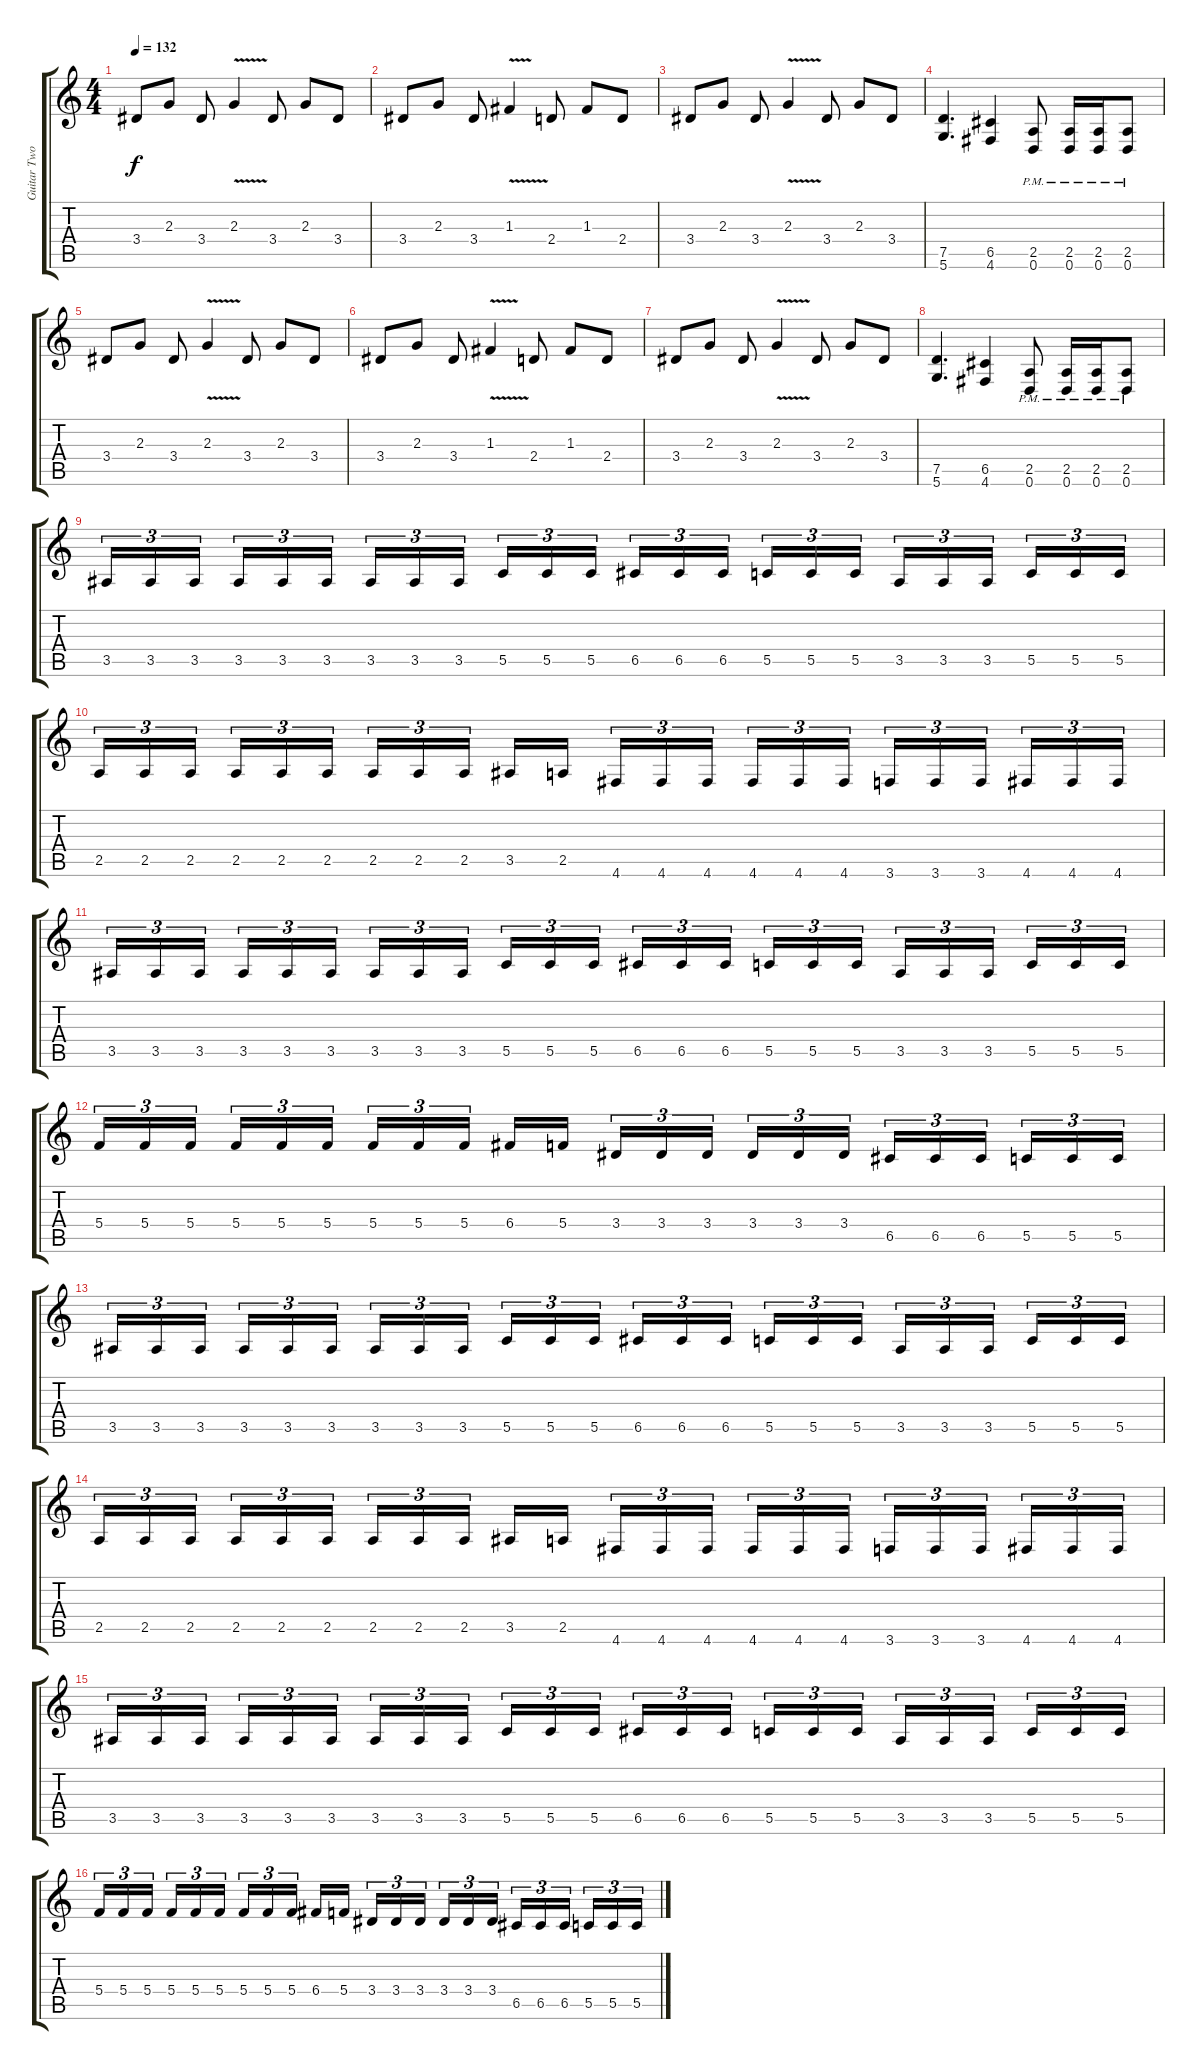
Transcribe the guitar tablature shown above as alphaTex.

\track ("Guitar Two" "Guitar Two") {instrument distortionguitar}
\staff {score tabs}
\tuning (D4 A3 F3 C3 G2 D2) {hide}
\ts (4 4)
\tempo 132
\clef g2
\ks c
3.4.8{dy f} 2.3.8 3.4.8 2.3{v}.4 3.4.8 2.3.8 3.4.8 |
3.4.8 2.3.8 3.4.8 1.3{v}.4 2.4.8 1.3.8 2.4.8 |
3.4.8 2.3.8 3.4.8 2.3{v}.4 3.4.8 2.3.8 3.4.8 |
(7.5 5.6).4{d} (6.5 4.6).4 (2.5{pm} 0.6{pm}).8 (2.5{pm} 0.6{pm}).16 (2.5{pm} 0.6{pm}).16 (2.5{pm} 0.6{pm}).8 |
3.4.8 2.3.8 3.4.8 2.3{v}.4 3.4.8 2.3.8 3.4.8 |
3.4.8 2.3.8 3.4.8 1.3{v}.4 2.4.8 1.3.8 2.4.8 |
3.4.8 2.3.8 3.4.8 2.3{v}.4 3.4.8 2.3.8 3.4.8 |
(7.5 5.6).4{d} (6.5 4.6).4 (2.5{pm} 0.6{pm}).8 (2.5{pm} 0.6{pm}).16 (2.5{pm} 0.6{pm}).16 (2.5{pm} 0.6{pm}).8 |
3.5.16{tu (3 2)} 3.5.16{tu (3 2)} 3.5.16{tu (3 2) beam splitsecondary} 3.5.16{tu (3 2)} 3.5.16{tu (3 2)} 3.5.16{tu (3 2)} 3.5.16{tu (3 2)} 3.5.16{tu (3 2)} 3.5.16{tu (3 2) beam splitsecondary} 5.5.16{tu (3 2)} 5.5.16{tu (3 2)} 5.5.16{tu (3 2)} 6.5.16{tu (3 2)} 6.5.16{tu (3 2)} 6.5.16{tu (3 2) beam splitsecondary} 5.5.16{tu (3 2)} 5.5.16{tu (3 2)} 5.5.16{tu (3 2)} 3.5.16{tu (3 2)} 3.5.16{tu (3 2)} 3.5.16{tu (3 2) beam splitsecondary} 5.5.16{tu (3 2)} 5.5.16{tu (3 2)} 5.5.16{tu (3 2)} |
2.5.16{tu (3 2)} 2.5.16{tu (3 2)} 2.5.16{tu (3 2) beam splitsecondary} 2.5.16{tu (3 2)} 2.5.16{tu (3 2)} 2.5.16{tu (3 2)} 2.5.16{tu (3 2)} 2.5.16{tu (3 2)} 2.5.16{tu (3 2) beam splitsecondary} 3.5.16 2.5.16 4.6.16{tu (3 2)} 4.6.16{tu (3 2)} 4.6.16{tu (3 2) beam splitsecondary} 4.6.16{tu (3 2)} 4.6.16{tu (3 2)} 4.6.16{tu (3 2)} 3.6.16{tu (3 2)} 3.6.16{tu (3 2)} 3.6.16{tu (3 2) beam splitsecondary} 4.6.16{tu (3 2)} 4.6.16{tu (3 2)} 4.6.16{tu (3 2)} |
3.5.16{tu (3 2)} 3.5.16{tu (3 2)} 3.5.16{tu (3 2) beam splitsecondary} 3.5.16{tu (3 2)} 3.5.16{tu (3 2)} 3.5.16{tu (3 2)} 3.5.16{tu (3 2)} 3.5.16{tu (3 2)} 3.5.16{tu (3 2) beam splitsecondary} 5.5.16{tu (3 2)} 5.5.16{tu (3 2)} 5.5.16{tu (3 2)} 6.5.16{tu (3 2)} 6.5.16{tu (3 2)} 6.5.16{tu (3 2) beam splitsecondary} 5.5.16{tu (3 2)} 5.5.16{tu (3 2)} 5.5.16{tu (3 2)} 3.5.16{tu (3 2)} 3.5.16{tu (3 2)} 3.5.16{tu (3 2) beam splitsecondary} 5.5.16{tu (3 2)} 5.5.16{tu (3 2)} 5.5.16{tu (3 2)} |
5.4.16{tu (3 2)} 5.4.16{tu (3 2)} 5.4.16{tu (3 2) beam splitsecondary} 5.4.16{tu (3 2)} 5.4.16{tu (3 2)} 5.4.16{tu (3 2)} 5.4.16{tu (3 2)} 5.4.16{tu (3 2)} 5.4.16{tu (3 2) beam splitsecondary} 6.4.16 5.4.16 3.4.16{tu (3 2)} 3.4.16{tu (3 2)} 3.4.16{tu (3 2) beam splitsecondary} 3.4.16{tu (3 2)} 3.4.16{tu (3 2)} 3.4.16{tu (3 2)} 6.5.16{tu (3 2)} 6.5.16{tu (3 2)} 6.5.16{tu (3 2) beam splitsecondary} 5.5.16{tu (3 2)} 5.5.16{tu (3 2)} 5.5.16{tu (3 2)} |
3.5.16{tu (3 2)} 3.5.16{tu (3 2)} 3.5.16{tu (3 2) beam splitsecondary} 3.5.16{tu (3 2)} 3.5.16{tu (3 2)} 3.5.16{tu (3 2)} 3.5.16{tu (3 2)} 3.5.16{tu (3 2)} 3.5.16{tu (3 2) beam splitsecondary} 5.5.16{tu (3 2)} 5.5.16{tu (3 2)} 5.5.16{tu (3 2)} 6.5.16{tu (3 2)} 6.5.16{tu (3 2)} 6.5.16{tu (3 2) beam splitsecondary} 5.5.16{tu (3 2)} 5.5.16{tu (3 2)} 5.5.16{tu (3 2)} 3.5.16{tu (3 2)} 3.5.16{tu (3 2)} 3.5.16{tu (3 2) beam splitsecondary} 5.5.16{tu (3 2)} 5.5.16{tu (3 2)} 5.5.16{tu (3 2)} |
2.5.16{tu (3 2)} 2.5.16{tu (3 2)} 2.5.16{tu (3 2) beam splitsecondary} 2.5.16{tu (3 2)} 2.5.16{tu (3 2)} 2.5.16{tu (3 2)} 2.5.16{tu (3 2)} 2.5.16{tu (3 2)} 2.5.16{tu (3 2) beam splitsecondary} 3.5.16 2.5.16 4.6.16{tu (3 2)} 4.6.16{tu (3 2)} 4.6.16{tu (3 2) beam splitsecondary} 4.6.16{tu (3 2)} 4.6.16{tu (3 2)} 4.6.16{tu (3 2)} 3.6.16{tu (3 2)} 3.6.16{tu (3 2)} 3.6.16{tu (3 2) beam splitsecondary} 4.6.16{tu (3 2)} 4.6.16{tu (3 2)} 4.6.16{tu (3 2)} |
3.5.16{tu (3 2)} 3.5.16{tu (3 2)} 3.5.16{tu (3 2) beam splitsecondary} 3.5.16{tu (3 2)} 3.5.16{tu (3 2)} 3.5.16{tu (3 2)} 3.5.16{tu (3 2)} 3.5.16{tu (3 2)} 3.5.16{tu (3 2) beam splitsecondary} 5.5.16{tu (3 2)} 5.5.16{tu (3 2)} 5.5.16{tu (3 2)} 6.5.16{tu (3 2)} 6.5.16{tu (3 2)} 6.5.16{tu (3 2) beam splitsecondary} 5.5.16{tu (3 2)} 5.5.16{tu (3 2)} 5.5.16{tu (3 2)} 3.5.16{tu (3 2)} 3.5.16{tu (3 2)} 3.5.16{tu (3 2) beam splitsecondary} 5.5.16{tu (3 2)} 5.5.16{tu (3 2)} 5.5.16{tu (3 2)} |
5.4.16{tu (3 2)} 5.4.16{tu (3 2)} 5.4.16{tu (3 2) beam splitsecondary} 5.4.16{tu (3 2)} 5.4.16{tu (3 2)} 5.4.16{tu (3 2)} 5.4.16{tu (3 2)} 5.4.16{tu (3 2)} 5.4.16{tu (3 2) beam splitsecondary} 6.4.16 5.4.16 3.4.16{tu (3 2)} 3.4.16{tu (3 2)} 3.4.16{tu (3 2) beam splitsecondary} 3.4.16{tu (3 2)} 3.4.16{tu (3 2)} 3.4.16{tu (3 2)} 6.5.16{tu (3 2)} 6.5.16{tu (3 2)} 6.5.16{tu (3 2) beam splitsecondary} 5.5.16{tu (3 2)} 5.5.16{tu (3 2)} 5.5.16{tu (3 2)}
